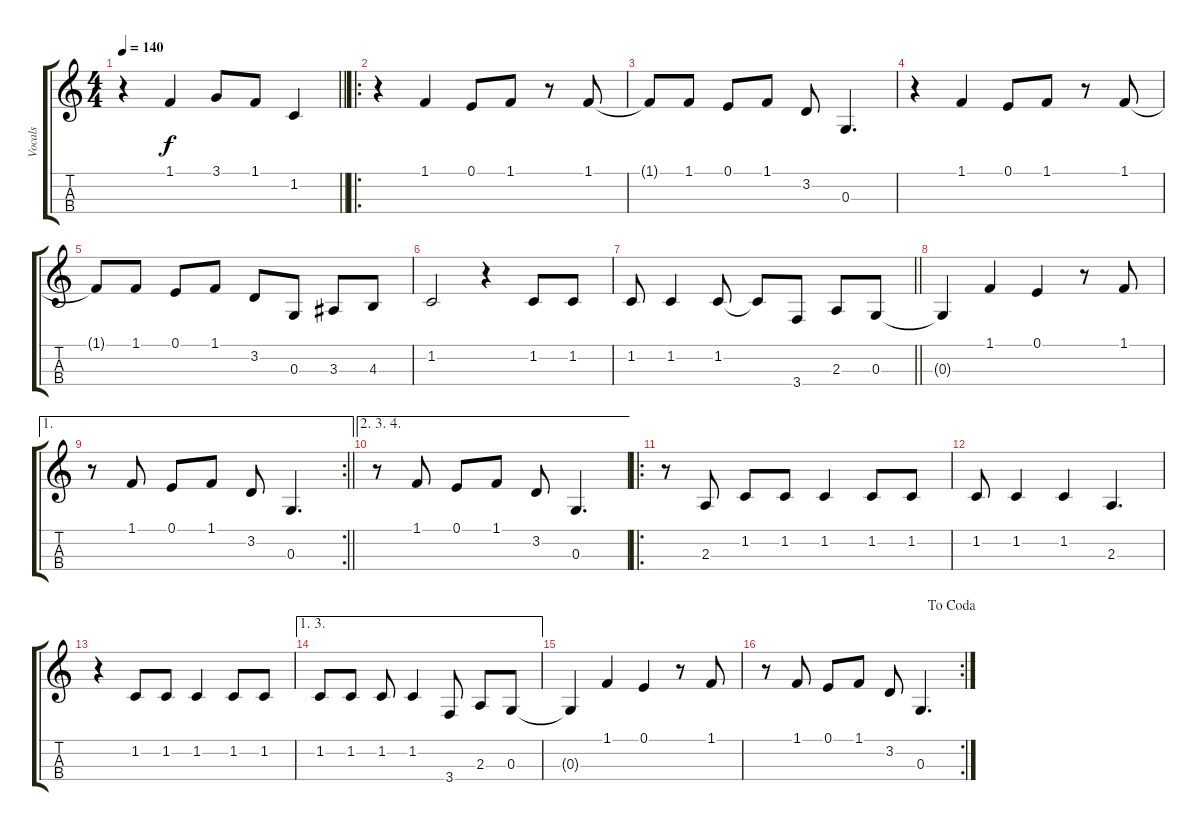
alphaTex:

\track ("Vocals" "Vocals") {instrument tenorsax}
\staff {score tabs}
\tuning (E4 B3 G3 D3) {hide}
\ts (4 4)
\tempo 140
\clef g2
\barLineRight lightlight
\ks c
r.4{dy f} 1.1.4 3.1.8 1.1.8 1.2.4 |
\ro
r.4 1.1.4 0.1.8 1.1.8 r.8 1.1.8 |
1.1{t}.8 1.1.8 0.1.8 1.1.8 3.2.8 0.3.4{d} |
r.4 1.1.4 0.1.8 1.1.8 r.8 1.1.8 |
1.1{t}.8 1.1.8 0.1.8 1.1.8 3.2.8 0.3.8 3.3.8 4.3.8 |
1.2.2 r.4 1.2.8 1.2.8 |
\barLineRight lightlight
1.2.8 1.2.4 1.2.8 1.2{t}.8 3.4.8 2.3.8 0.3.8 |
0.3{t}.4 1.1.4 0.1.4 r.8 1.1.8 |
\ae 1
\rc 2
\barLineRight lightlight
r.8 1.1.8 0.1.8 1.1.8 3.2.8 0.3.4{d} |
\ae (2 3 4)
r.8 1.1.8 0.1.8 1.1.8 3.2.8 0.3.4{d} |
\ro
r.8 2.3.8 1.2.8 1.2.8 1.2.4 1.2.8 1.2.8 |
1.2.8 1.2.4 1.2.4 2.3.4{d} |
r.4 1.2.8 1.2.8 1.2.4 1.2.8 1.2.8 |
\ae (1 3)
1.2.8 1.2.8 1.2.8 1.2.4 3.4.8 2.3.8 0.3.8 |
0.3{t}.4 1.1.4 0.1.4 r.8 1.1.8 |
\rc 2
\jump dacoda
r.8 1.1.8 0.1.8 1.1.8 3.2.8 0.3.4{d}
